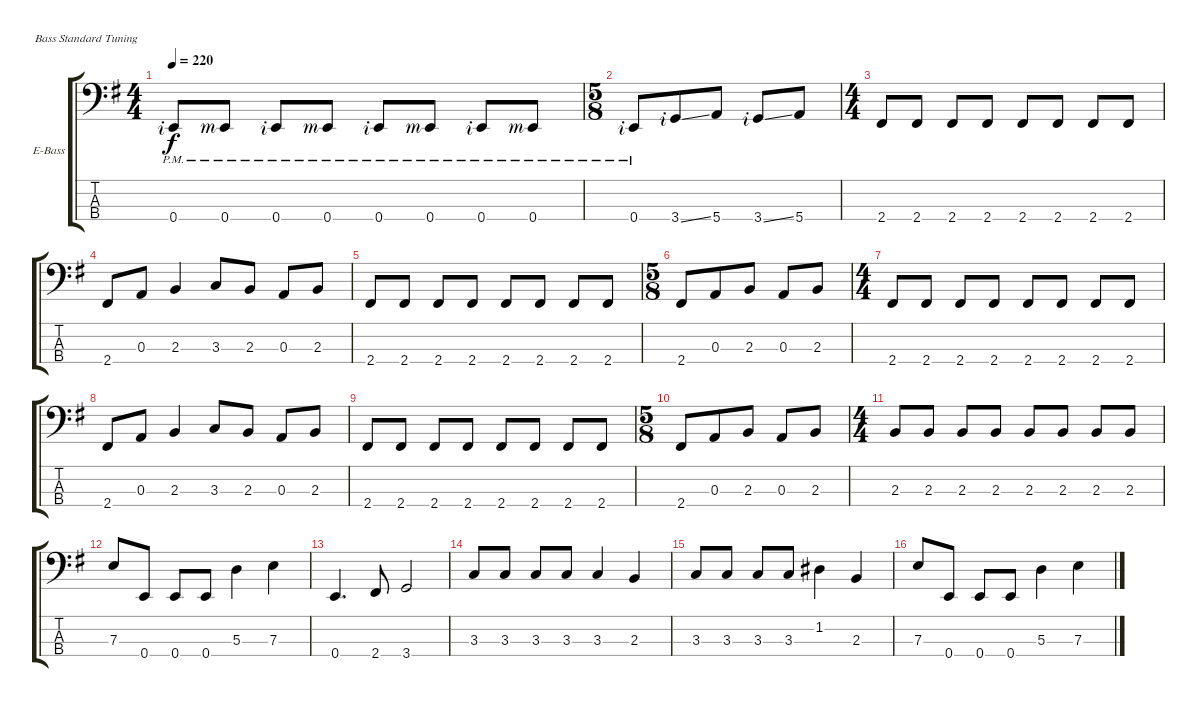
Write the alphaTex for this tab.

\defaultSystemsLayout 4
\bracketExtendMode groupsimilarinstruments
\firstSystemTrackNameOrientation horizontal
\otherSystemsTrackNameOrientation horizontal
\chordDiagramsInScore
\track ("Cliff B." "E-Bass") {instrument electricbassfinger}
\staff {score tabs}
\tuning (G2 D2 A1 E1)
\ts (4 4)
\tempo 220
\clef f4
\scale
0.256303
\ks g
0.4{pm rf 2}.8{dy f} 0.4{pm rf 3}.8 0.4{pm rf 2}.8 0.4{pm rf 3}.8 0.4{pm rf 2}.8 0.4{pm rf 3}.8 0.4{pm rf 2}.8 0.4{pm rf 3}.8 |
\ts (5 8)
\scale
0.487395 0.4{pm rf 2}.8 3.4{ss rf 2}.8 5.4.8 3.4{ss rf 2}.8 5.4.8 |
\ts (4 4)
\scale
0.487395 2.4.8 2.4.8 2.4.8 2.4.8 2.4.8 2.4.8 2.4.8 2.4.8 |
\scale
0.256303 2.4.8 0.3.8 2.3.4 3.3.8 2.3.8 0.3.8 2.3.8 |
\scale
0.256303 2.4.8 2.4.8 2.4.8 2.4.8 2.4.8 2.4.8 2.4.8 2.4.8 |
\ts (5 8)
\scale
0.395904 2.4.8 0.3.8 2.3.8 0.3.8 2.3.8 |
\ts (4 4)
\scale
0.395904 2.4.8 2.4.8 2.4.8 2.4.8 2.4.8 2.4.8 2.4.8 2.4.8 |
\scale
0.208191 2.4.8 0.3.8 2.3.4 3.3.8 2.3.8 0.3.8 2.3.8 |
\scale
0.208191 2.4.8 2.4.8 2.4.8 2.4.8 2.4.8 2.4.8 2.4.8 2.4.8 |
\ts (5 8)
\scale
0.395904 2.4.8 0.3.8 2.3.8 0.3.8 2.3.8 |
\ts (4 4)
\scale
0.395904 2.3.8 2.3.8 2.3.8 2.3.8 2.3.8 2.3.8 2.3.8 2.3.8 |
\scale
0.333333 7.3.8 0.4.8 0.4.8 0.4.8 5.3.4 7.3.4 |
\scale
0.333333 0.4.4{d} 2.4.8 3.4.2 |
\scale
0.333333 3.3.8 3.3.8 3.3.8 3.3.8 3.3.4 2.3.4 |
\scale
0.333333 3.3.8 3.3.8 3.3.8 3.3.8 1.2.4 2.3.4 |
\scale
0.333333 7.3.8 0.4.8 0.4.8 0.4.8 5.3.4 7.3.4
